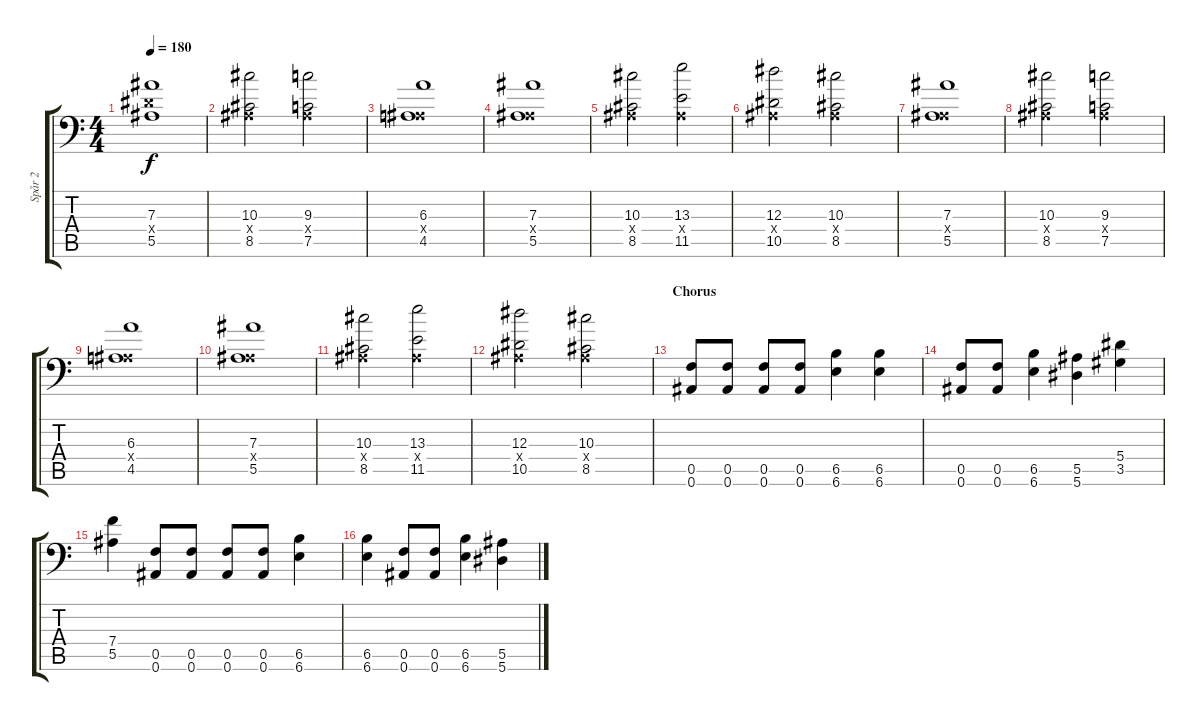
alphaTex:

\track ("Spår 2" "Spår 2") {instrument distortionguitar}
\staff {score tabs}
\tuning (C4 G3 Eb3 Bb2 F2 Bb1) {hide}
\ts (4 4)
\tempo 180
\clef f4
\ks c
(7.3 5.4{x} 5.5).1{dy f} |
(10.3 0.4{x} 8.5).2 (9.3 0.4{x} 7.5).2 |
(6.3 0.4{x} 4.5).1 |
(7.3 0.4{x} 5.5).1 |
(10.3 0.4{x} 8.5).2 (13.3 0.4{x} 11.5).2 |
(12.3 0.4{x} 10.5).2 (10.3 0.4{x} 8.5).2 |
(7.3 0.4{x} 5.5).1{balance 12} |
(10.3 0.4{x} 8.5).2 (9.3 0.4{x} 7.5).2 |
(6.3 0.4{x} 4.5).1 |
(7.3 0.4{x} 5.5).1 |
(10.3 0.4{x} 8.5).2 (13.3 0.4{x} 11.5).2 |
(12.3 0.4{x} 10.5).2 (10.3 0.4{x} 8.5).2 |
\section ("" "Chorus")
(0.5 0.6).8 (0.5 0.6).8 (0.5 0.6).8 (0.5 0.6).8 (6.5 6.6).4 (6.5 6.6).4 |
(0.5 0.6).8 (0.5 0.6).8 (6.5 6.6).4 (5.5 5.6).4 (5.4 3.5).4 |
(7.4 5.5).4 (0.5 0.6).8 (0.5 0.6).8 (0.5 0.6).8 (0.5 0.6).8 (6.5 6.6).4 |
(6.5 6.6).4 (0.5 0.6).8 (0.5 0.6).8 (6.5 6.6).4 (5.5 5.6).4
